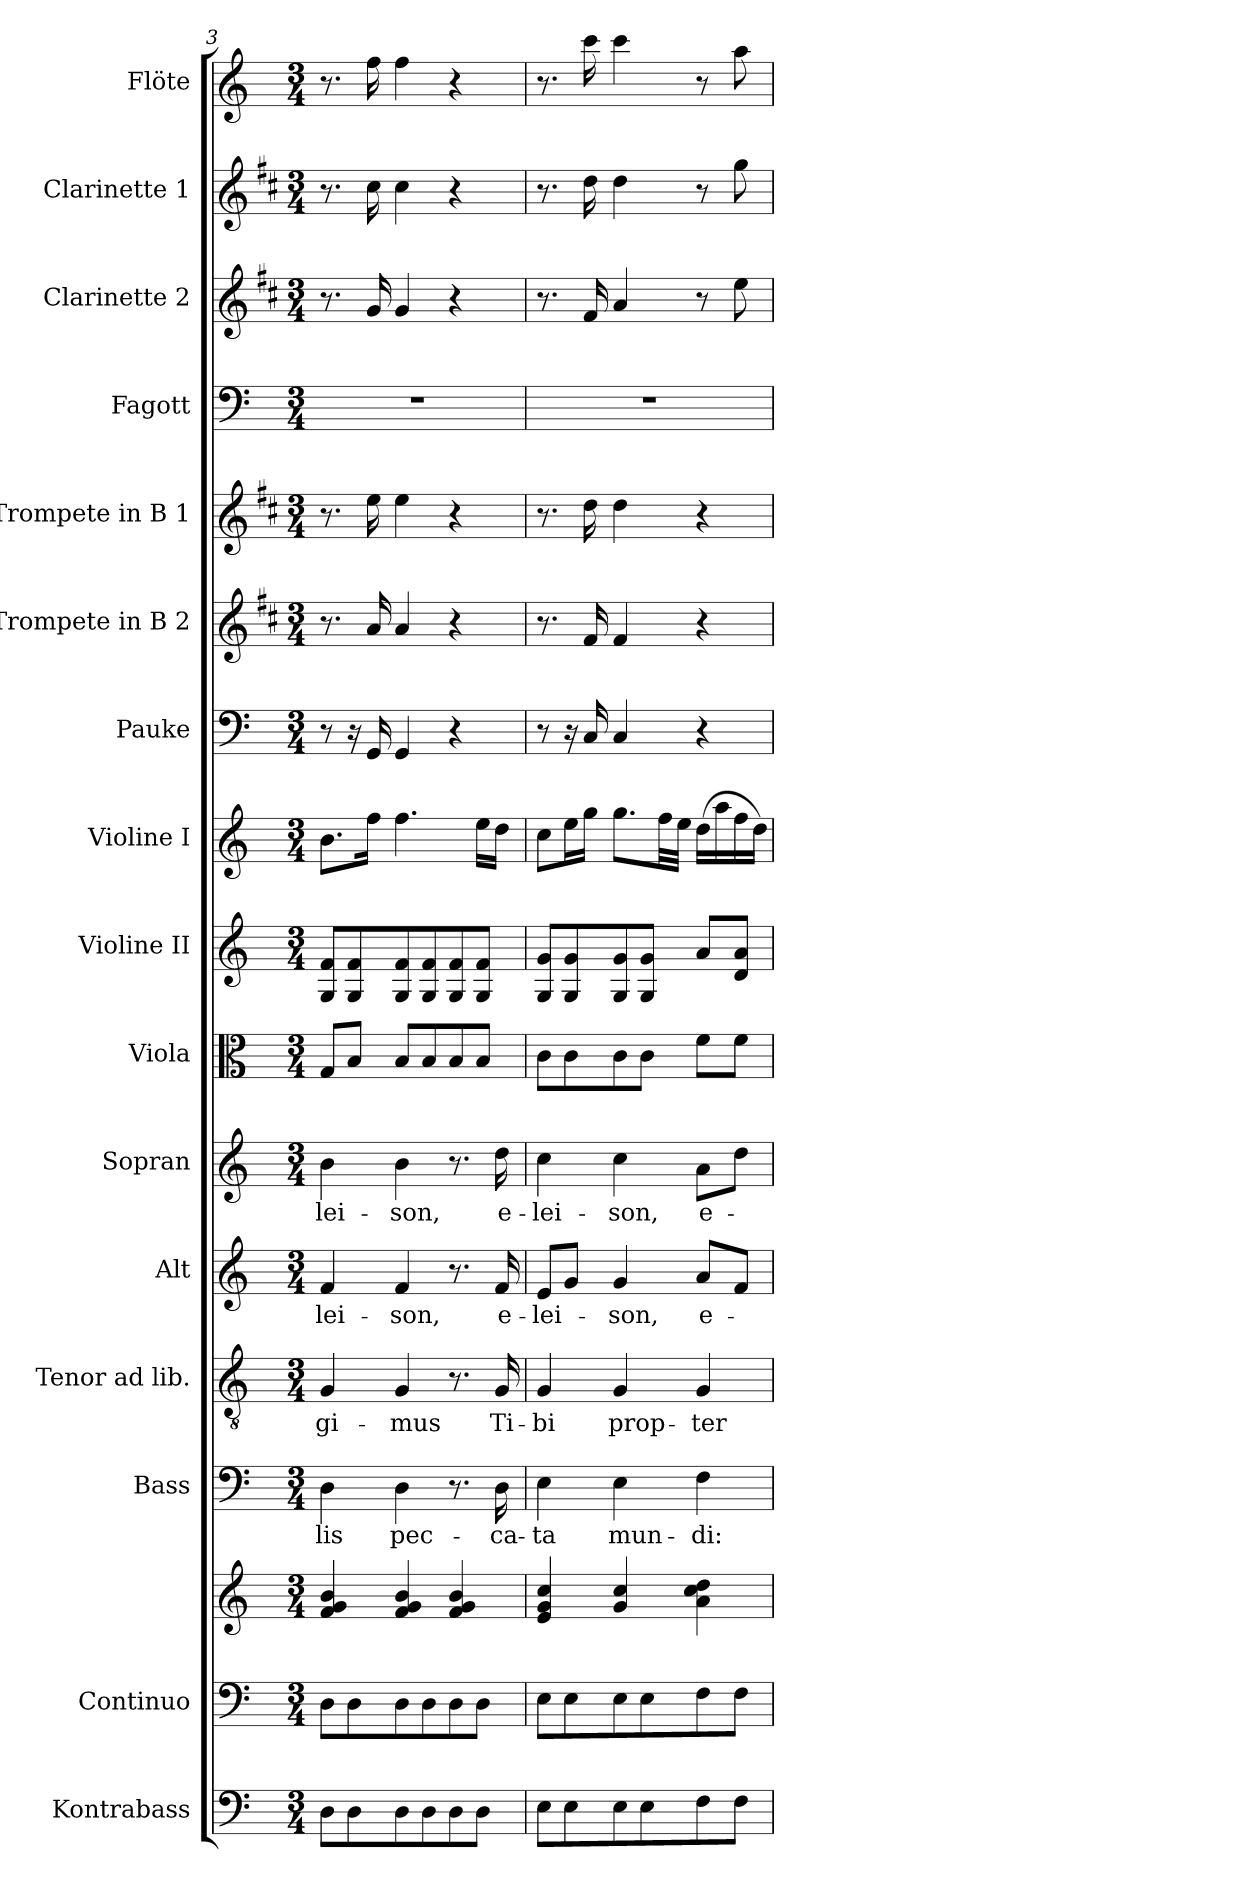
**kern	**kern	**kern	**kern	**text	**kern	**text	**kern	**text	**kern	**text	**kern	**kern	**kern	**kern	**kern	**kern	**kern	**kern	**kern	**kern
*part16	*part15	*part15	*part14	*part14	*part13	*part13	*part12	*part12	*part11	*part11	*part10	*part9	*part8	*part7	*part6	*part5	*part4	*part3	*part2	*part1
*staff17	*staff16	*staff15	*staff14	*staff14	*staff13	*staff13	*staff12	*staff12	*staff11	*staff11	*staff10	*staff9	*staff8	*staff7	*staff6	*staff5	*staff4	*staff3	*staff2	*staff1
*I"Kontrabass	*I"Continuo	*	*I"Bass	*	*I"Tenor ad lib.	*	*I"Alt	*	*I"Sopran	*	*I"Viola	*I"Violine II	*I"Violine I	*I"Pauke	*I"Trompete in B 2	*I"Trompete in B 1	*I"Fagott	*I"Clarinette 2	*I"Clarinette 1	*I"Flöte
*I'Kb.	*I'cont.	*	*I'B	*	*I'T	*	*I'A	*	*I'S	*	*I'Vla.	*I'Vl. II	*I'Vl. I	*I'Pk.	*	*	*I'Fg.	*I'Cl. 2	*I'Cl. 1	*I'Fl.
*clefF4	*clefF4	*clefG2	*clefF4	*	*clefGv2	*	*clefG2	*	*clefG2	*	*clefC3	*clefG2	*clefG2	*clefF4	*clefG2	*clefG2	*clefF4	*clefG2	*clefG2	*clefG2
*ITrd7c12	*	*	*	*	*	*	*	*	*	*	*	*	*	*	*ITrd1c2	*ITrd1c2	*	*ITrd1c2	*ITrd1c2	*
*k[]	*k[]	*k[]	*k[]	*	*k[]	*	*k[]	*	*k[]	*	*k[]	*k[]	*k[]	*k[]	*k[]	*k[]	*k[]	*k[]	*k[]	*k[]
*C:	*C:	*C:	*C:	*	*C:	*	*C:	*	*C:	*	*C:	*C:	*C:	*C:	*C:	*C:	*C:	*C:	*C:	*C:
*M3/4	*M3/4	*M3/4	*M3/4	*	*M3/4	*	*M3/4	*	*M3/4	*	*M3/4	*M3/4	*M3/4	*M3/4	*M3/4	*M3/4	*M3/4	*M3/4	*M3/4	*M3/4
=3	=3	=3	=3	=3	=3	=3	=3	=3	=3	=3	=3	=3	=3	=3	=3	=3	=3	=3	=3	=3
!	!	!	!	!LO:LY:b	!	!LO:LY:b	!	!LO:LY:b	!	!LO:LY:b	!	!	!	!	!	!	!	!	!	!
8DD\L	8D\L	4f/ 4g/ 4b/	4D\	-lis	4G/	-gi-	4f/	-lei-	4b\	-lei-	8G/L	8G/ 8f/L	8.b\L	8r	8.r	8.r	2.r	8.r	8.r	8.r
8DD\	8D\	.	.	.	.	.	.	.	.	.	8B/J	8G/ 8f/	.	16r	.	.	.	.	.	.
.	.	.	.	.	.	.	.	.	.	.	.	.	16ff\Jk	16GG/	16g/	16dd\	.	16f/	16b\	16ff\
!	!	!	!	!LO:LY:b	!	!LO:LY:b	!	!LO:LY:b	!	!LO:LY:b	!	!	!	!	!	!	!	!	!	!
8DD\	8D\	4f/ 4g/ 4b/	4D\	pec-	4G/	-mus	4f/	-son,	4b\	-son,	8B/L	8G/ 8f/	4.ff\	4GG/	4g/	4dd\	.	4f/	4b\	4ff\
8DD\	8D\	.	.	.	.	.	.	.	.	.	8B/	8G/ 8f/	.	.	.	.	.	.	.	.
8DD\	8D\	4f/ 4g/ 4b/	8.r	.	8.r	.	8.r	.	8.r	.	8B/	8G/ 8f/	.	4r	4r	4r	.	4r	4r	4r
8DD\J	8D\J	.	.	.	.	.	.	.	.	.	8B/J	8G/ 8f/J	16ee\LL	.	.	.	.	.	.	.
!	!	!	!	!LO:LY:b	!	!LO:LY:b	!	!LO:LY:b	!	!LO:LY:b	!	!	!	!	!	!	!	!	!	!
.	.	.	16D\	-ca-	16G/	Ti-	16f/	e-	16dd\	e-	.	.	16dd\JJ	.	.	.	.	.	.	.
=4	=4	=4	=4	=4	=4	=4	=4	=4	=4	=4	=4	=4	=4	=4	=4	=4	=4	=4	=4	=4
!	!	!	!	!LO:LY:b	!	!LO:LY:b	!	!LO:LY:b	!	!LO:LY:b	!	!	!	!	!	!	!	!	!	!
8EE\L	8E\L	4e/ 4g/ 4cc/	4E\	-ta	4G/	-bi	8e/L	-lei-	4cc\	-lei-	8c\L	8G/ 8g/L	8cc\L	8r	8.r	8.r	2.r	8.r	8.r	8.r
8EE\	8E\	.	.	.	.	.	8g/J	.	.	.	8c\	8G/ 8g/	16ee\L	16r	.	.	.	.	.	.
.	.	.	.	.	.	.	.	.	.	.	.	.	16gg\JJ	16C/	16e/	16cc\	.	16e/	16cc\	16ccc\
!	!	!	!	!LO:LY:b	!	!LO:LY:b	!	!LO:LY:b	!	!LO:LY:b	!	!	!	!	!	!	!	!	!	!
8EE\	8E\	4g/ 4cc/	4E\	mun-	4G/	prop-	4g/	-son,	4cc\	-son,	8c\	8G/ 8g/	8.gg\L	4C/	4e/	4cc\	.	4g/	4cc\	4ccc\
8EE\	8E\	.	.	.	.	.	.	.	.	.	8c\J	8G/ 8g/J	.	.	.	.	.	.	.	.
.	.	.	.	.	.	.	.	.	.	.	.	.	32ff\LL	.	.	.	.	.	.	.
.	.	.	.	.	.	.	.	.	.	.	.	.	32ee\JJJ	.	.	.	.	.	.	.
!	!	!	!	!LO:LY:b	!	!LO:LY:b	!	!LO:LY:b	!	!LO:LY:b	!	!	!	!	!	!	!	!	!	!
8FF\	8F\	4a\ 4cc\ 4dd\	4F\	-di:	4G/	-ter	8a/L	e-	8a\L	e-	8f\L	8a/L	(>16dd\LL	4r	4r	4r	.	8r	8r	8r
.	.	.	.	.	.	.	.	.	.	.	.	.	16aa\	.	.	.	.	.	.	.
8FF\J	8F\J	.	.	.	.	.	8f/J	.	8dd\J	.	8f\J	8d/ 8a/J	16ff\	.	.	.	.	8dd\	8ff\	8aa\
.	.	.	.	.	.	.	.	.	.	.	.	.	16dd\JJ)	.	.	.	.	.	.	.
=	=	=	=	=	=	=	=	=	=	=	=	=	=	=	=	=	=	=	=	=
*-	*-	*-	*-	*-	*-	*-	*-	*-	*-	*-	*-	*-	*-	*-	*-	*-	*-	*-	*-	*-
